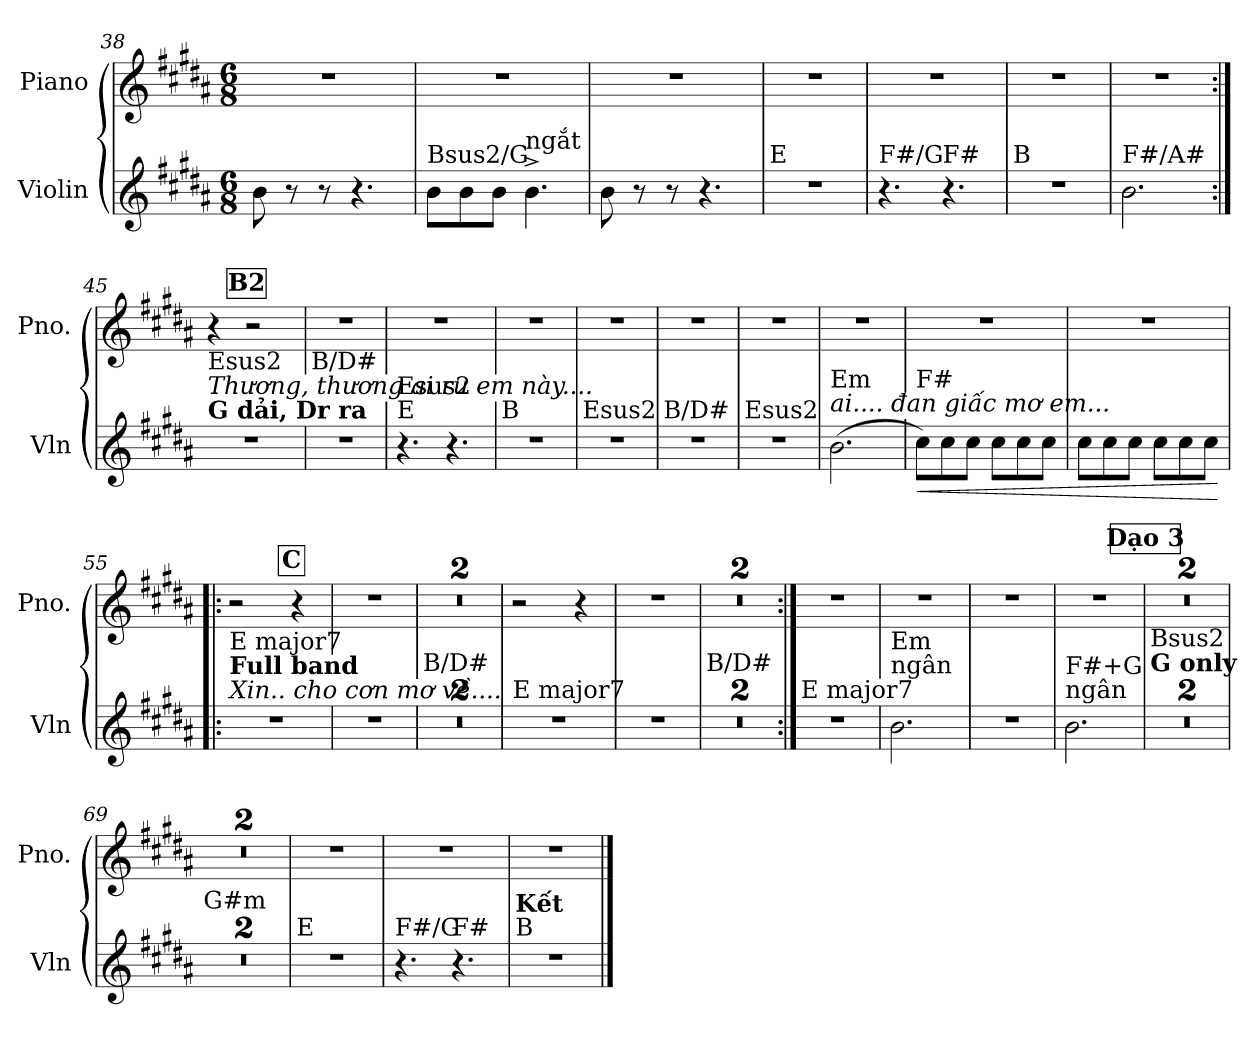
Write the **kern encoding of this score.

**kern	**dynam	**kern
*part2	*part2	*part1
*staff2	*staff2	*staff1
*I"Violin	*	*I"Piano
*I'Vln	*	*I'Pno.
*clefG2	*	*clefG2
*k[f#c#g#d#a#]	*	*k[f#c#g#d#a#]
*M6/8	*	*M6/8
=38	=38	=38
8b:\	.	2.r
8r	.	.
8r	.	.
4.r	.	.
=39	=39	=39
!LO:TX:a:t=Bsus2/G	!	!
8b\L	.	2.r
8b\	.	.
8b\J	.	.
!LO:TX:a:t=ngắt	!	!
4.b^\	.	.
=40	=40	=40
8b:\	.	2.r
8r	.	.
8r	.	.
4.r	.	.
=41	=41	=41
!LO:TX:a:t=E	!	!
2.r	.	2.r
=42	=42	=42
!LO:TX:a:t=F#/G	!	!
4.r	.	2.r
!LO:TX:a:t=F#	!	!
4.r	.	.
=43	=43	=43
!LO:TX:a:t=B	!	!
2.r	.	2.r
=44	=44	=44
!LO:TX:a:t=F#/A#	!	!
2.b:\	.	2.r
!!LO:LB:g=z
!!LO:REH:place=s1:a:B:fs=12:t=B2:qo=1
=45:|!	=45:|!	=45:|!
!LO:TX:a:B:t=G dải, Dr ra	!	!
!LO:TX:a:i:t=Thương, thương ai ru em này....	!	!
!LO:TX:a:t=Esus2	!	!
2.r	.	4r
.	.	2r
=46	=46	=46
!LO:TX:a:t=B/D#	!	!
2.r	.	2.r
=47	=47	=47
!LO:TX:a:t=E	!	!
!LO:TX:a:t=Esus2	!	!
4.r	.	2.r
4.r	.	.
=48	=48	=48
!LO:TX:a:t=B	!	!
2.r	.	2.r
=49	=49	=49
!LO:TX:a:t=Esus2	!	!
2.r	.	2.r
=50	=50	=50
!LO:TX:a:t=B/D#	!	!
2.r	.	2.r
=51	=51	=51
!LO:TX:a:t=Esus2	!	!
2.r	.	2.r
=52	=52	=52
!LO:TX:a:i:t=ai.... đan giấc mơ em...	!	!
!LO:TX:a:t=Em	!	!
(2.b:\	.	2.r
=53	=53	=53
!LO:TX:a:t=F#	!	!
!	!LO:HP:b	!
8cc#\L)	<	2.r
8cc#\	.	.
8cc#\J	.	.
8cc#\L	.	.
8cc#\	.	.
8cc#\J	.	.
=54	=54	=54
8cc#\L	.	2.r
8cc#\	.	.
8cc#\J	.	.
8cc#\L	.	.
8cc#\	.	.
8cc#\J	.	.
.	[	.
!!LO:LB:g=z
!!LO:REH:place=s1:a:B:fs=12:t=C:qo=2
=55!|:	=55!|:	=55!|:
!LO:TX:a:i:t=Xin.. cho cơn mơ về....	!	!
!LO:TX:a:B:t=Full band	!	!
!LO:TX:a:t=E major7	!	!
2.r	.	2r
.	.	4r
=56	=56	=56
2.r	.	2.r
=57	=57	=57
!LO:TX:a:t=B/D#	!	!
2.r	.	2.r
=58	=58	=58
2.r	.	2.r
=59	=59	=59
!LO:TX:a:t=E major7	!	!
2.r	.	2r
.	.	4r
=60	=60	=60
2.r	.	2.r
=61	=61	=61
!LO:TX:a:t=B/D#	!	!
2.r	.	2.r
=62	=62	=62
2.r	.	2.r
=63:|!	=63:|!	=63:|!
!LO:TX:a:t=E major7	!	!
2.r	.	2.r
=64	=64	=64
!LO:TX:a:t=ngân	!	!
!LO:TX:a:t=Em	!	!
2.b:\	.	2.r
=65	=65	=65
2.r	.	2.r
=66	=66	=66
!LO:TX:a:t=ngân	!	!
!LO:TX:a:t=F#+G	!	!
2.b:\	.	2.r
!!LO:LB:g=z
!!LO:REH:place=s1:a:B:fs=12:t=Dạo 3
=67	=67	=67
!LO:TX:a:B:t=G only	!	!
!LO:TX:a:t=Bsus2	!	!
2.r	.	2.r
=68	=68	=68
2.r	.	2.r
=69	=69	=69
!LO:TX:a:t=G#m	!	!
2.r	.	2.r
=70	=70	=70
2.r	.	2.r
=71	=71	=71
!LO:TX:a:t=E	!	!
2.r	.	2.r
=72	=72	=72
!LO:TX:a:t=F#/G	!	!
4.r	.	2.r
!LO:TX:a:t=F#	!	!
4.r	.	.
=73	=73	=73
!LO:TX:a:t=B	!	!
!LO:TX:a:B:t=Kết	!	!
2.r	.	2.r
==	==	==
*-	*-	*-
